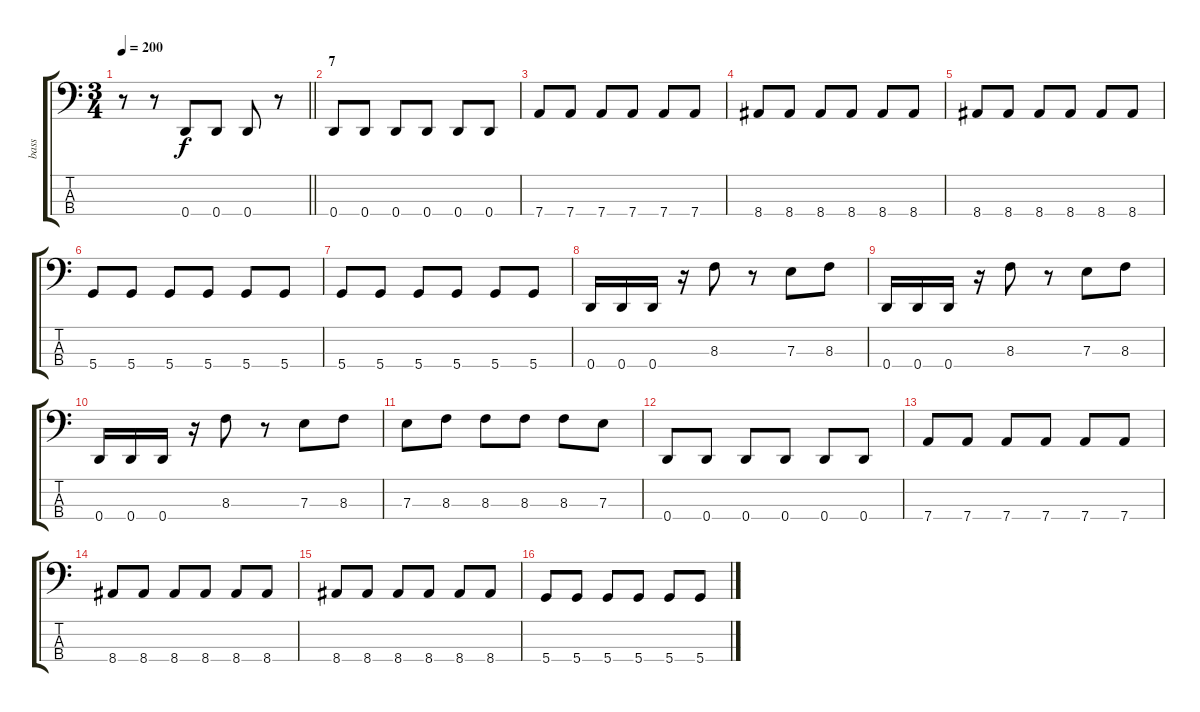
\track ("bass" "bass") {instrument electricbasspick}
\staff {score tabs}
\tuning (G2 D2 A1 D1) {hide}
\ts (3 4)
\tempo 200
\clef f4
\barLineRight lightlight
\ks c
r.8{dy f} r.8 0.4.8 0.4.8 0.4.8 r.8 |
\section ("" "7")
0.4.8 0.4.8 0.4.8 0.4.8 0.4.8 0.4.8 |
7.4.8 7.4.8 7.4.8 7.4.8 7.4.8 7.4.8 |
8.4.8 8.4.8 8.4.8 8.4.8 8.4.8 8.4.8 |
8.4.8 8.4.8 8.4.8 8.4.8 8.4.8 8.4.8 |
5.4.8 5.4.8 5.4.8 5.4.8 5.4.8 5.4.8 |
5.4.8 5.4.8 5.4.8 5.4.8 5.4.8 5.4.8 |
0.4.16 0.4.16 0.4.16 r.16 8.3.8 r.8 7.3.8 8.3.8 |
0.4.16 0.4.16 0.4.16 r.16 8.3.8 r.8 7.3.8 8.3.8 |
0.4.16 0.4.16 0.4.16 r.16 8.3.8 r.8 7.3.8 8.3.8 |
7.3.8 8.3.8 8.3.8 8.3.8 8.3.8 7.3.8 |
0.4.8 0.4.8 0.4.8 0.4.8 0.4.8 0.4.8 |
7.4.8 7.4.8 7.4.8 7.4.8 7.4.8 7.4.8 |
8.4.8 8.4.8 8.4.8 8.4.8 8.4.8 8.4.8 |
8.4.8 8.4.8 8.4.8 8.4.8 8.4.8 8.4.8 |
5.4.8 5.4.8 5.4.8 5.4.8 5.4.8 5.4.8
